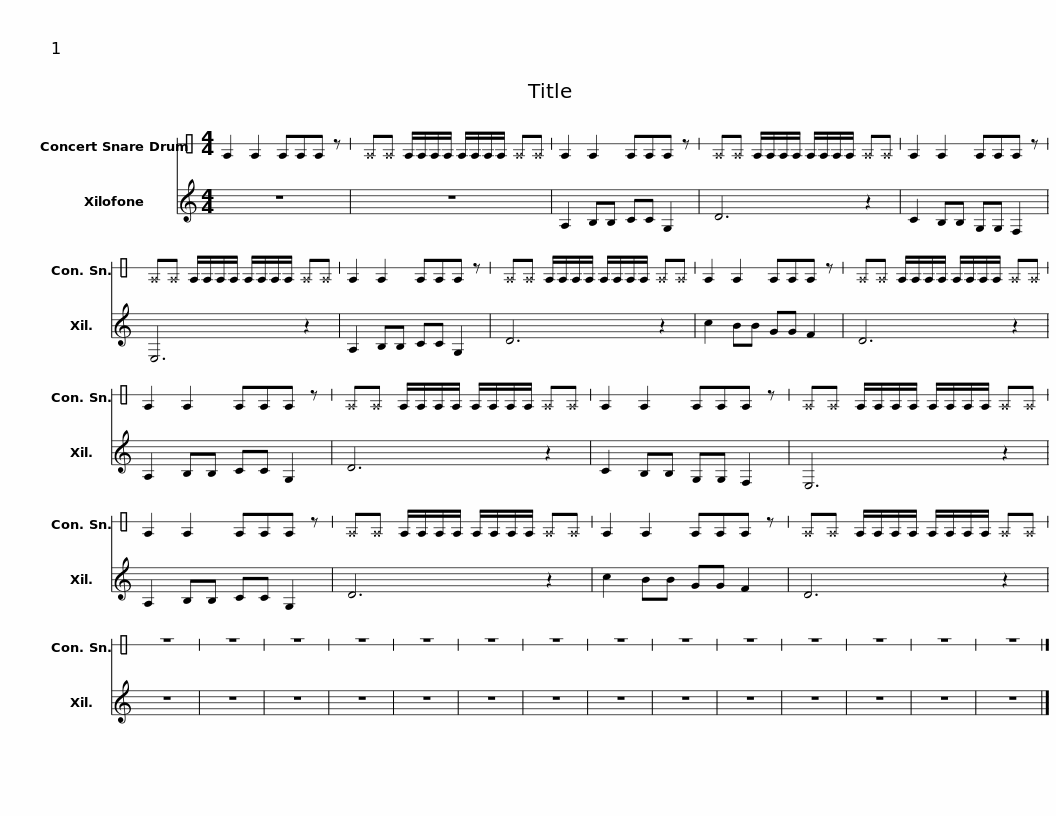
X:1
%%score 1 2
L:1/8
M:4/4
I:linebreak $
K:C
V:1 perc stafflines=1
K:none
V:2 treble transpose=12
V:1
 E2 E2 EEE z | ^E^E E/E/E/E/ E/E/E/E/ ^E^E | E2 E2 EEE z |$ ^E^E E/E/E/E/ E/E/E/E/ ^E^E | E2 E2 EEE z | %5
 ^E^E E/E/E/E/ E/E/E/E/ ^E^E | E2 E2 EEE z |$ ^E^E E/E/E/E/ E/E/E/E/ ^E^E | E2 E2 EEE z | ^E^E E/E/E/E/ E/E/E/E/ ^E^E | %10
 E2 E2 EEE z |$ ^E^E E/E/E/E/ E/E/E/E/ ^E^E | E2 E2 EEE z | ^E^E E/E/E/E/ E/E/E/E/ ^E^E | E2 E2 EEE z |$ %15
 ^E^E E/E/E/E/ E/E/E/E/ ^E^E | E2 E2 EEE z | ^E^E E/E/E/E/ E/E/E/E/ ^E^E | z8 | z8 |$ %20
 z8 | z8 | z8 | z8 |$ z8 | %25
 z8 | z8 | z8 |$ z8 | z8 | %30
 z8 | z8 |] %32
V:2
 z8 | z8 | A,2 B,B, CC G,2 |$ D6 z2 | C2 B,B, G,G, F,2 | %5
 E,6 z2 | A,2 B,B, CC G,2 |$ D6 z2 | c2 BB GG F2 | D6 z2 | %10
 A,2 B,B, CC G,2 |$ D6 z2 | C2 B,B, G,G, F,2 | E,6 z2 | A,2 B,B, CC G,2 |$ %15
 D6 z2 | c2 BB GG F2 | D6 z2 | z8 | z8 |$ %20
 z8 | z8 | z8 | z8 |$ z8 | %25
 z8 | z8 | z8 |$ z8 | z8 | %30
 z8 | z8 |] %32
